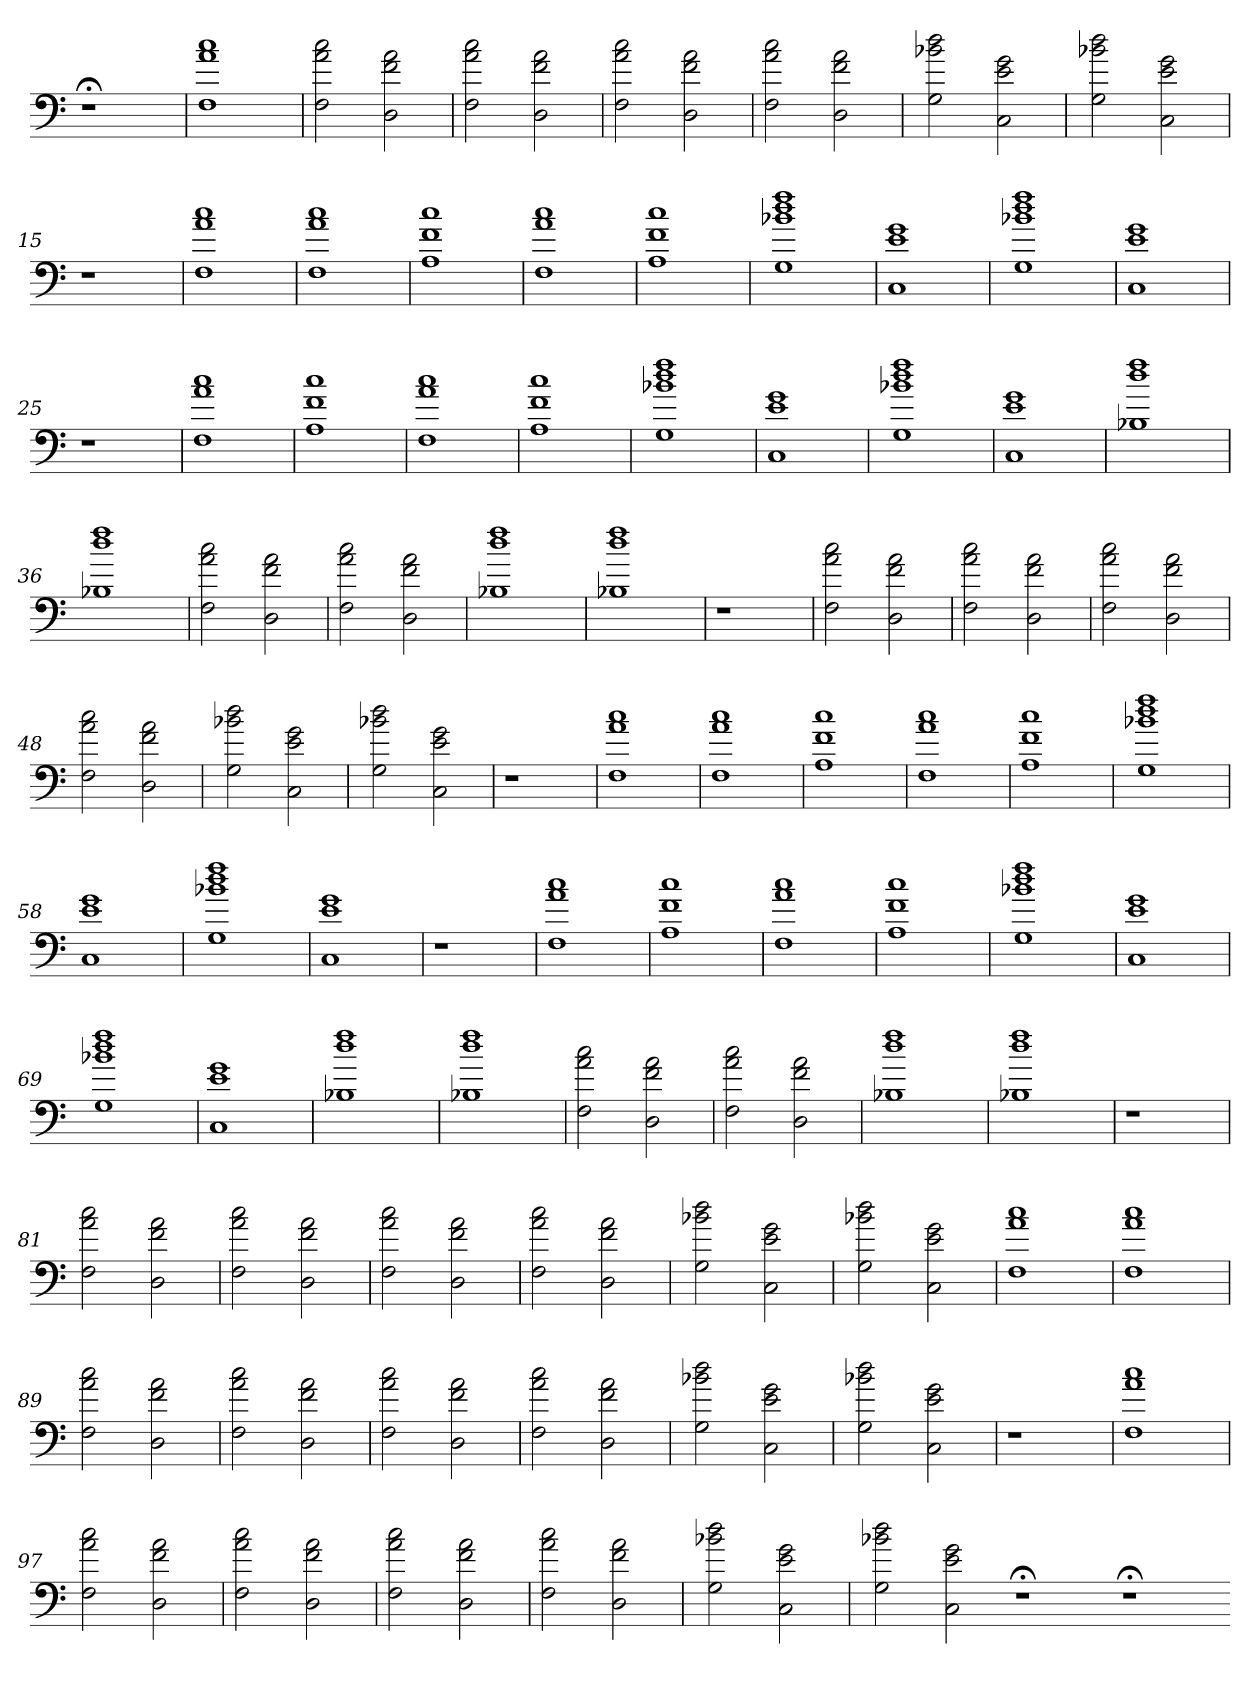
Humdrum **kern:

**kern
*part1
*staff1
=
1r;<
=1
1r
=2
1r
=3
1r
=4
1r
=5
1r
=6
1r
=7
1r
=8
1F 1a 1cc
=9
2F 2a 2cc
2D 2f 2a
=10
2F 2a 2cc
2D 2f 2a
=11
2F 2a 2cc
2D 2f 2a
=12
2F 2a 2cc
2D 2f 2a
=13
2G 2b-X 2dd
2C 2e 2g
=14
2G 2b-X 2dd
2C 2e 2g
=15
1r
=16
1F 1a 1cc
=17
1F 1a 1cc
=18
1A 1f 1cc
=19
1F 1a 1cc
=20
1A 1f 1cc
=21
1G 1b-X 1dd 1ff
=22
1C 1e 1g
=23
1G 1b-X 1dd 1ff
=24
1C 1e 1g
=25
1r
=26
1r
=27
1F 1a 1cc
=28
1A 1f 1cc
=29
1F 1a 1cc
=30
1A 1f 1cc
=31
1G 1b-X 1dd 1ff
=32
1C 1e 1g
=33
1G 1b-X 1dd 1ff
=34
1C 1e 1g
=35
1B-X 1dd 1ff
=36
1B-X 1dd 1ff
=37
2F 2a 2cc
2D 2f 2a
=38
2F 2a 2cc
2D 2f 2a
=39
1B-X 1dd 1ff
=40
1B-X 1dd 1ff
=41
1r
=42
1r
=43
1r
=44
1r
=45
2F 2a 2cc
2D 2f 2a
=46
2F 2a 2cc
2D 2f 2a
=47
2F 2a 2cc
2D 2f 2a
=48
2F 2a 2cc
2D 2f 2a
=49
2G 2b-X 2dd
2C 2e 2g
=50
2G 2b-X 2dd
2C 2e 2g
=51
1r
=52
1F 1a 1cc
=53
1F 1a 1cc
=54
1A 1f 1cc
=55
1F 1a 1cc
=56
1A 1f 1cc
=57
1G 1b-X 1dd 1ff
=58
1C 1e 1g
=59
1G 1b-X 1dd 1ff
=60
1C 1e 1g
=61
1r
=62
1r
=63
1F 1a 1cc
=64
1A 1f 1cc
=65
1F 1a 1cc
=66
1A 1f 1cc
=67
1G 1b-X 1dd 1ff
=68
1C 1e 1g
=69
1G 1b-X 1dd 1ff
=70
1C 1e 1g
=71
1B-X 1dd 1ff
=72
1B-X 1dd 1ff
=73
2F 2a 2cc
2D 2f 2a
=74
2F 2a 2cc
2D 2f 2a
=75
1B-X 1dd 1ff
=76
1B-X 1dd 1ff
=77
1r
=78
1r
=79
1r
=80
1r
=81
2F 2a 2cc
2D 2f 2a
=82
2F 2a 2cc
2D 2f 2a
=83
2F 2a 2cc
2D 2f 2a
=84
2F 2a 2cc
2D 2f 2a
=85
2G 2b-X 2dd
2C 2e 2g
=86
2G 2b-X 2dd
2C 2e 2g
=87
1F 1a 1cc
=88
1F 1a 1cc
=89
2F 2a 2cc
2D 2f 2a
=90
2F 2a 2cc
2D 2f 2a
=91
2F 2a 2cc
2D 2f 2a
=92
2F 2a 2cc
2D 2f 2a
=93
2G 2b-X 2dd
2C 2e 2g
=94
2G 2b-X 2dd
2C 2e 2g
=95
1r
=96
1F 1a 1cc
=97
2F 2a 2cc
2D 2f 2a
=98
2F 2a 2cc
2D 2f 2a
=99
2F 2a 2cc
2D 2f 2a
=100
2F 2a 2cc
2D 2f 2a
=101
2G 2b-X 2dd
2C 2e 2g
=102
2G 2b-X 2dd
2C 2e 2g
1r;<
1r;<
=-
*-
